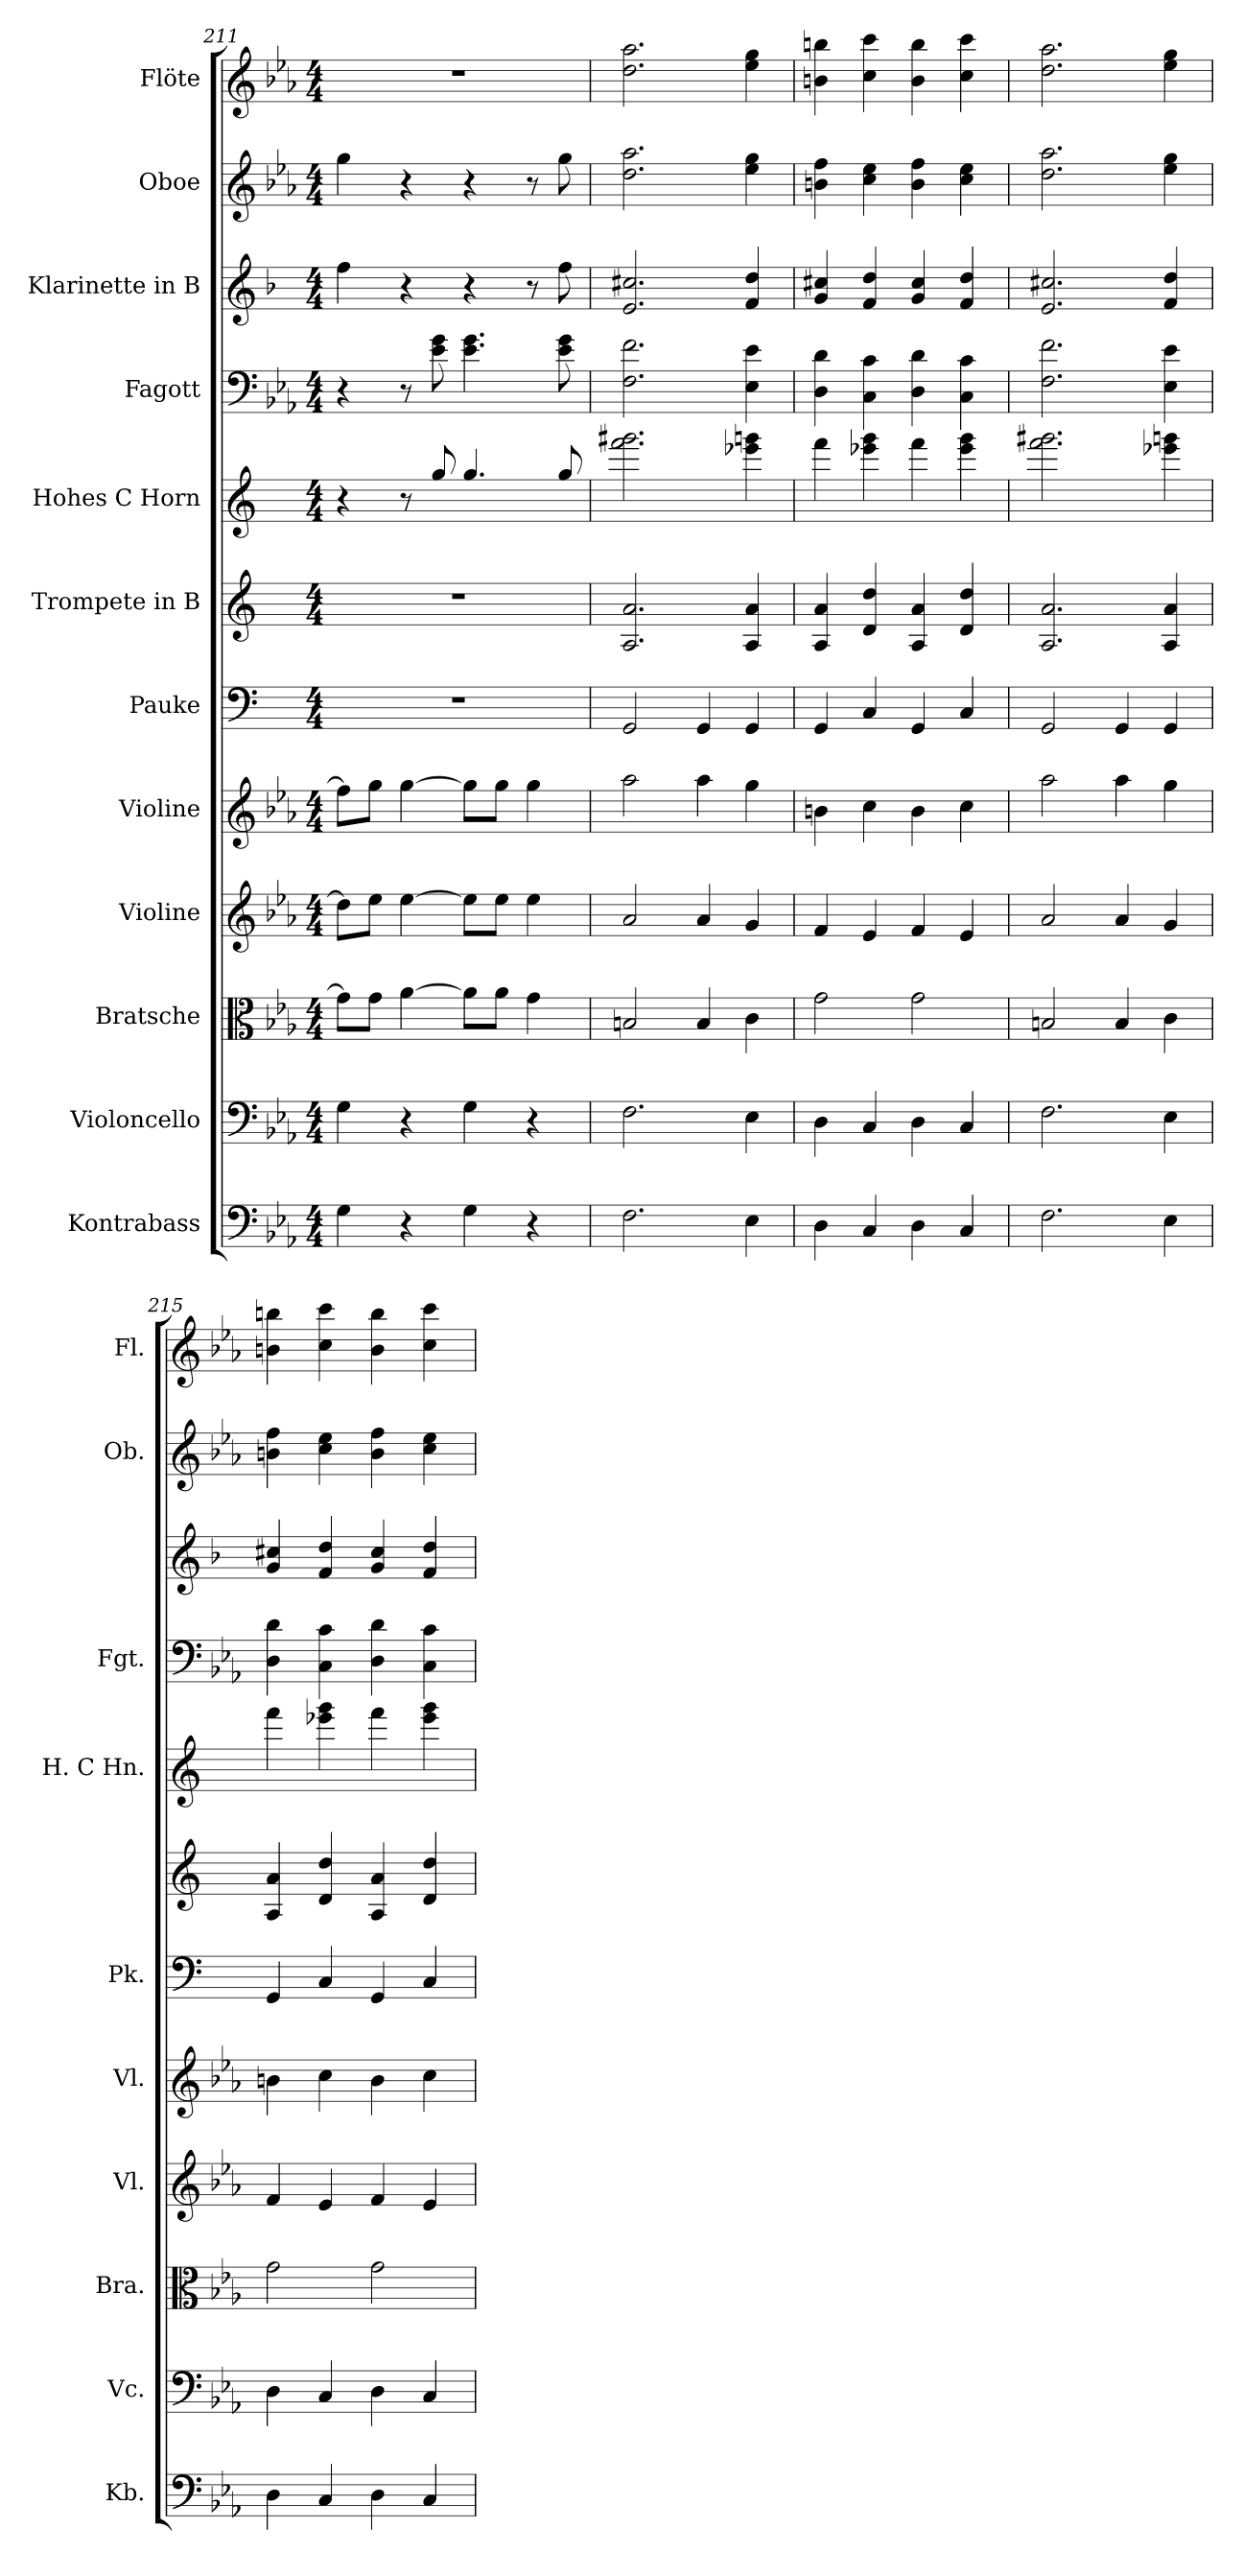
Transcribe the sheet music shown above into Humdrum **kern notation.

**kern	**kern	**kern	**kern	**kern	**kern	**kern	**kern	**kern	**kern	**kern	**kern
*part12	*part11	*part10	*part9	*part8	*part7	*part6	*part5	*part4	*part3	*part2	*part1
*staff12	*staff11	*staff10	*staff9	*staff8	*staff7	*staff6	*staff5	*staff4	*staff3	*staff2	*staff1
*I"Kontrabass	*I"Violoncello	*I"Bratsche	*I"Violine	*I"Violine	*I"Pauke	*I"Trompete in B	*I"Hohes C Horn	*I"Fagott	*I"Klarinette in B	*I"Oboe	*I"Flöte
*I'Kb.	*I'Vc.	*I'Bra.	*I'Vl.	*I'Vl.	*I'Pk.	*	*I'H. C Hn.	*I'Fgt.	*	*I'Ob.	*I'Fl.
*clefF4	*clefF4	*clefC3	*clefG2	*clefG2	*clefF4	*clefG2	*clefG2	*clefF4	*clefG2	*clefG2	*clefG2
*ITrd7c12	*	*	*	*	*	*ITrd1c2	*ITrd7c12	*	*ITrd1c2	*	*
*k[b-e-a-]	*k[b-e-a-]	*k[b-e-a-]	*k[b-e-a-]	*k[b-e-a-]	*k[]	*k[b-e-]	*k[]	*k[b-e-a-]	*k[b-e-a-]	*k[b-e-a-]	*k[b-e-a-]
*M4/4	*M4/4	*M4/4	*M4/4	*M4/4	*M4/4	*M4/4	*M4/4	*M4/4	*M4/4	*M4/4	*M4/4
=211	=211	=211	=211	=211	=211	=211	=211	=211	=211	=211	=211
4GG\	4G\	8g\L]	8dd\L]	8ff\L]	1r	1r	4r	4r	4ee-\	4gg\	1r
.	.	8g\J	8ee-\J	8gg\J	.	.	.	.	.	.	.
4r	4r	[4a-\	[4ee-\	[4gg\	.	.	8r	8r	4r	4r	.
.	.	.	.	.	.	.	8g/	8e-\ 8g\	.	.	.
4GG\	4G\	8a-\L]	8ee-\L]	8gg\L]	.	.	4.g/	4.e-\ 4.g\	4r	4r	.
.	.	8a-\J	8ee-\J	8gg\J	.	.	.	.	.	.	.
4r	4r	4g\	4ee-\	4gg\	.	.	.	.	8r	8r	.
.	.	.	.	.	.	.	8g/	8e-\ 8g\	8ee-\	8gg\	.
!!LO:PB:g=z
=212	=212	=212	=212	=212	=212	=212	=212	=212	=212	=212	=212
2.FF\	2.F\	2Bn/	2a-/	2aa-\	2GG/	2.G/ 2.g/	2.ff\ 2.gg#X\	2.F\ 2.f\	2.d/ 2.bn/	2.dd\ 2.aa-\	2.dd\ 2.aa-\
.	.	4B/	4a-/	4aa-\	4GG/	.	.	.	.	.	.
4EE-\	4E-\	4c\	4g/	4gg\	4GG/	4G/ 4g/	4ee-X\ 4ggn\	4E-\ 4e-\	4e-/ 4cc/	4ee-\ 4gg\	4ee-\ 4gg\
=213	=213	=213	=213	=213	=213	=213	=213	=213	=213	=213	=213
4DD\	4D\	2g\	4f/	4bn\	4GG/	4G/ 4g/	4ff\	4D\ 4d\	4f/ 4bn/	4bn\ 4ff\	4bn\ 4bbn\
4CC/	4C/	.	4e-/	4cc\	4C/	4c/ 4cc/	4ee-X\ 4gg\	4C\ 4c\	4e-/ 4cc/	4cc\ 4ee-\	4cc\ 4ccc\
4DD\	4D\	2g\	4f/	4b\	4GG/	4G/ 4g/	4ff\	4D\ 4d\	4f/ 4b/	4b\ 4ff\	4b\ 4bb\
4CC/	4C/	.	4e-/	4cc\	4C/	4c/ 4cc/	4ee-\ 4gg\	4C\ 4c\	4e-/ 4cc/	4cc\ 4ee-\	4cc\ 4ccc\
=214	=214	=214	=214	=214	=214	=214	=214	=214	=214	=214	=214
2.FF\	2.F\	2Bn/	2a-/	2aa-\	2GG/	2.G/ 2.g/	2.ff\ 2.gg#X\	2.F\ 2.f\	2.d/ 2.bn/	2.dd\ 2.aa-\	2.dd\ 2.aa-\
.	.	4B/	4a-/	4aa-\	4GG/	.	.	.	.	.	.
4EE-\	4E-\	4c\	4g/	4gg\	4GG/	4G/ 4g/	4ee-X\ 4ggn\	4E-\ 4e-\	4e-/ 4cc/	4ee-\ 4gg\	4ee-\ 4gg\
=215	=215	=215	=215	=215	=215	=215	=215	=215	=215	=215	=215
4DD\	4D\	2g\	4f/	4bn\	4GG/	4G/ 4g/	4ff\	4D\ 4d\	4f/ 4bn/	4bn\ 4ff\	4bn\ 4bbn\
4CC/	4C/	.	4e-/	4cc\	4C/	4c/ 4cc/	4ee-X\ 4gg\	4C\ 4c\	4e-/ 4cc/	4cc\ 4ee-\	4cc\ 4ccc\
4DD\	4D\	2g\	4f/	4b\	4GG/	4G/ 4g/	4ff\	4D\ 4d\	4f/ 4b/	4b\ 4ff\	4b\ 4bb\
4CC/	4C/	.	4e-/	4cc\	4C/	4c/ 4cc/	4ee-\ 4gg\	4C\ 4c\	4e-/ 4cc/	4cc\ 4ee-\	4cc\ 4ccc\
=	=	=	=	=	=	=	=	=	=	=	=
*-	*-	*-	*-	*-	*-	*-	*-	*-	*-	*-	*-
